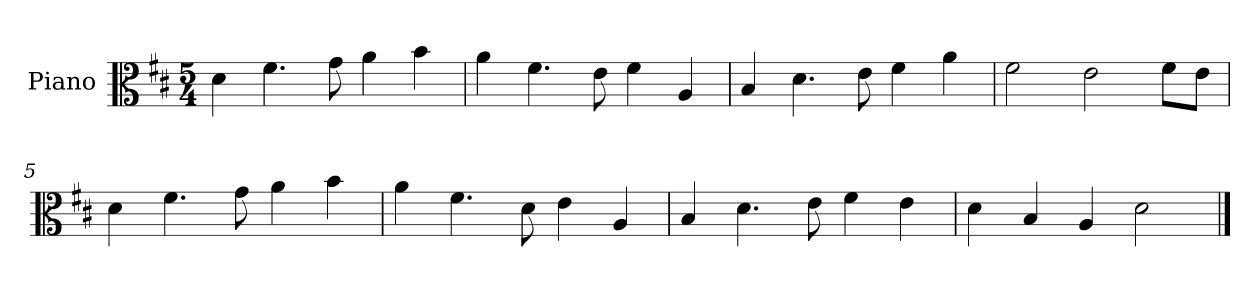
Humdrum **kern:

**kern
*part1
*staff1
*I"Piano
*I'Pno
*clefC3
*k[f#c#]
*M5/4
=1
4d\
4.f#\
8g\
4a\
4b\
=2
4a\
4.f#\
8e\
4f#\
4A/
=3
4B/
4.d\
8e\
4f#\
4a\
=4
2f#\
2e\
8f#\L
8e\J
=5
4d\
4.f#\
8g\
4a\
4b\
=6
4a\
4.f#\
8d\
4e\
4A/
=7
4B/
4.d\
8e\
4f#\
4e\
=8
4d\
4B/
4A/
2d\
==
*-
